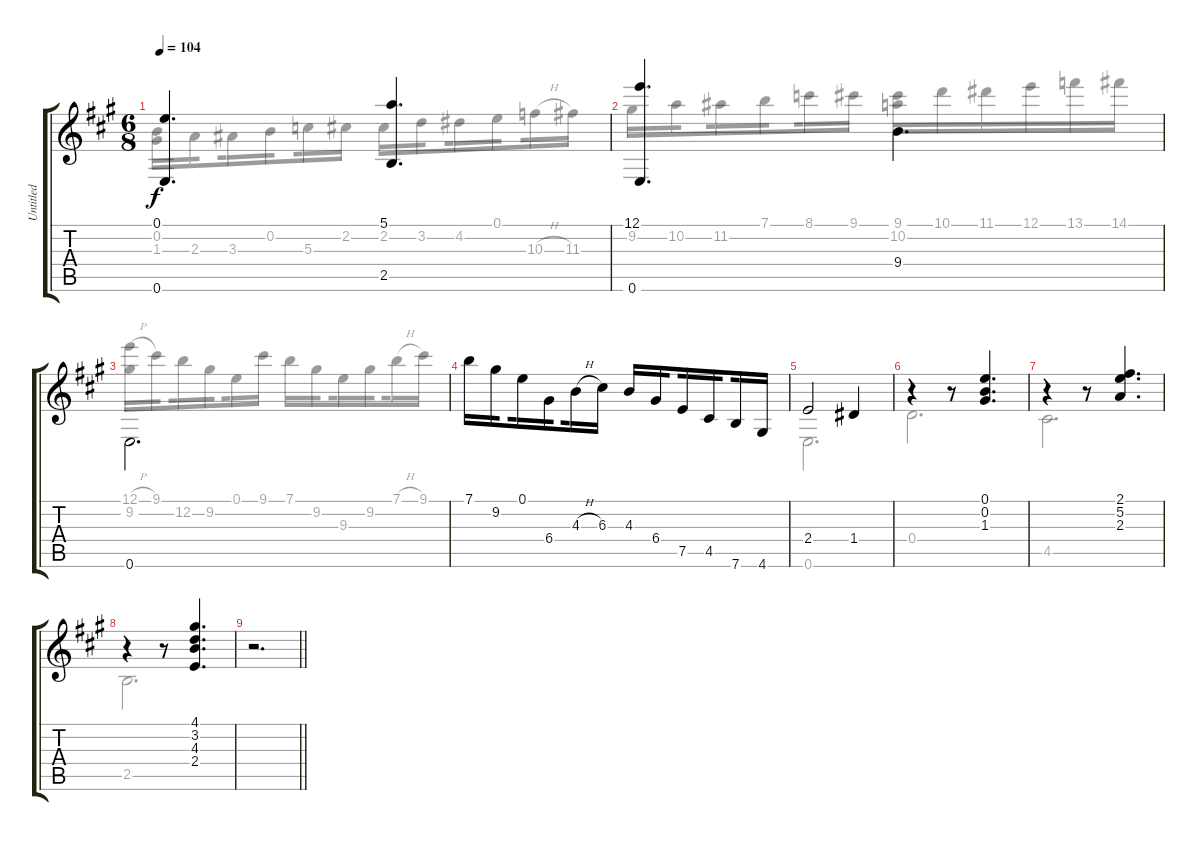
\track ("Untitled" "Untitled") {instrument acousticguitarnylon}
\staff {score tabs}
\tuning (E4 B3 G3 D3 A2 E2) {hide}
\voice
\ts (6 8)
\tempo 104
\clef g2
\ks a
(0.1 0.6).4{d dy f} (5.1 2.5).4{d} |
(12.1 0.6).4{d} 9.4.4{d beam Down} |
0.6.2{d beam Down} |
7.1.16 9.2.16{beam splitsecondary} 0.1.16 6.4.16{beam splitsecondary} 4.3{h}.16 6.3.16 4.3.16 6.4.16{beam splitsecondary} 7.5.16 4.5.16{beam splitsecondary} 7.6.16 4.6.16 |
2.4.2 1.4.4 |
r.4 r.8 (0.1 0.2 1.3).4{d} |
r.4 r.8 (2.1 5.2 2.3).4{d} |
r.4 r.8 (4.1 3.2 4.3 2.4).4{d} |
\barLineRight lightlight
r.2{d}
\voice
\clef g2
\ottava regular
\simile none
\ks a
(0.2 1.3).16{dy f} 2.3.16{beam splitsecondary} 3.3.16 0.2.16{beam splitsecondary} 5.3.16 2.2.16 2.2.16 3.2.16{beam splitsecondary} 4.2.16 0.1.16{beam splitsecondary} 10.3{h}.16 11.3.16 |
9.2.16 10.2.16{beam splitsecondary} 11.2.16 7.1.16{beam splitsecondary} 8.1.16 9.1.16 (9.1 10.2).16 10.1.16 11.1.16 12.1.16 13.1.16 14.1.16 |
(12.1{h} 9.2).16 9.1.16{beam splitsecondary} 12.2.16 9.2.16{beam splitsecondary} 0.1.16 9.1.16 7.1.16 9.2.16{beam splitsecondary} 9.3.16 9.2.16{beam splitsecondary} 7.1{h}.16 9.1.16 |
|
0.6.2{d} |
0.4.2{d} |
4.5.2{d} |
2.5.2{d} |
\barLineRight lightlight
